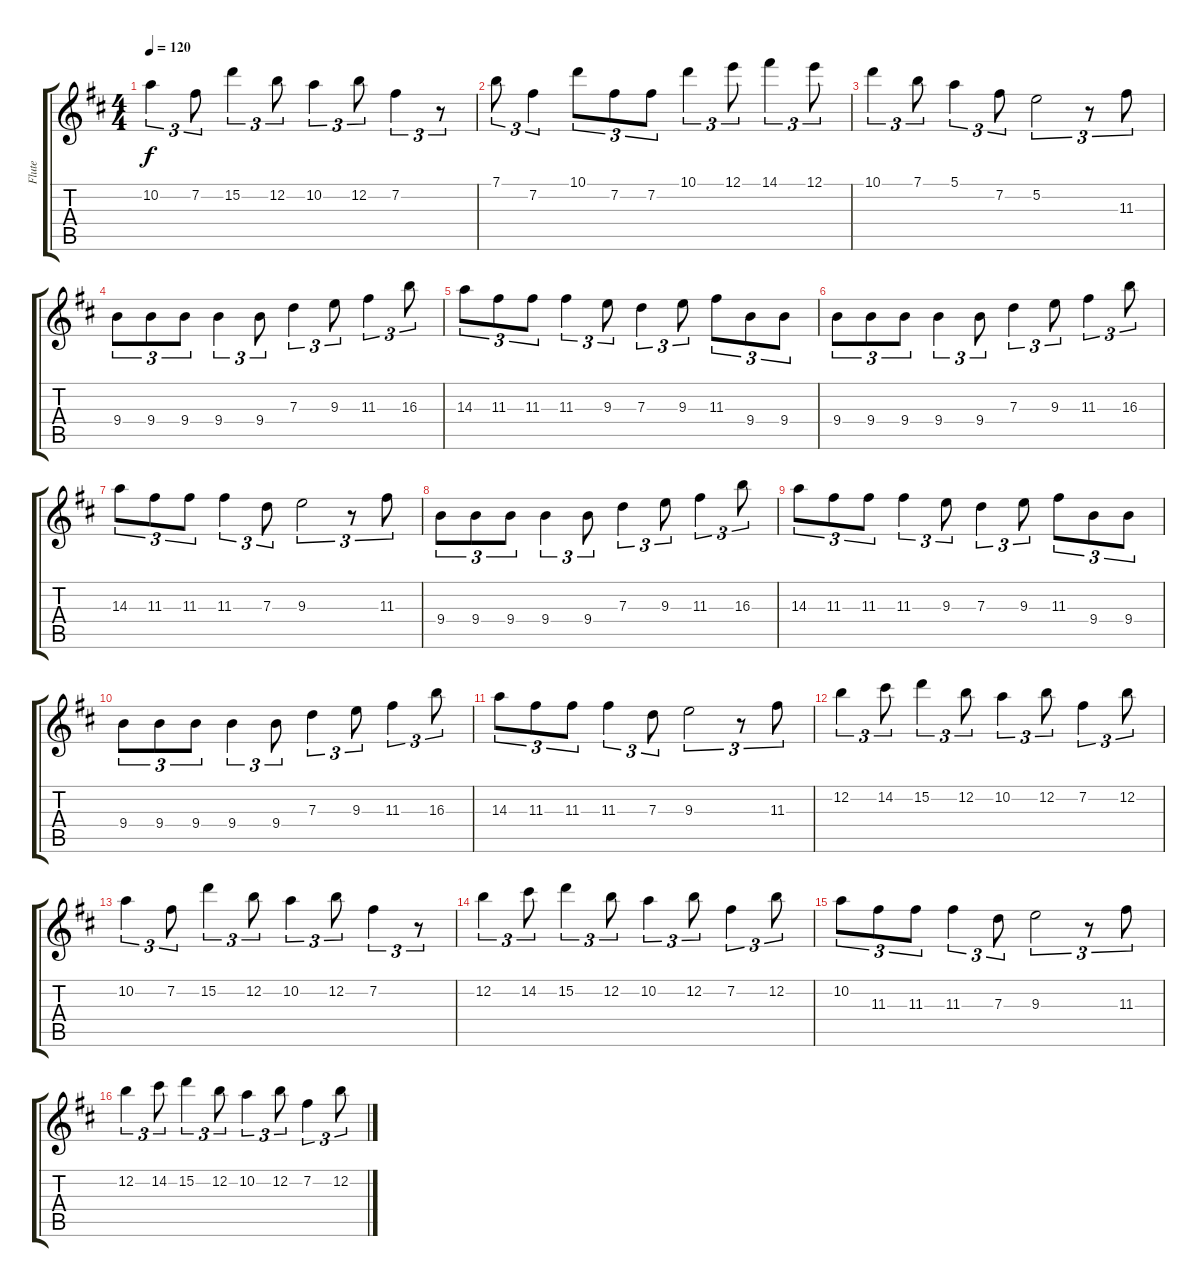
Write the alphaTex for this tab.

\track ("Flute" "Flute") {instrument flute}
\staff {score tabs}
\tuning (E5 B4 G4 D4 A3 E3) {hide}
\ts (4 4)
\tempo 120
\clef g2
\ks bminor
10.2.4{tu (3 2) dy f} 7.2.8{tu (3 2)} 15.2.4{tu (3 2)} 12.2.8{tu (3 2)} 10.2.4{tu (3 2)} 12.2.8{tu (3 2)} 7.2.4{tu (3 2)} r.8{tu (3 2)} |
7.1.8{tu (3 2)} 7.2.4{tu (3 2)} 10.1.8{tu (3 2)} 7.2.8{tu (3 2)} 7.2.8{tu (3 2)} 10.1.4{tu (3 2)} 12.1.8{tu (3 2)} 14.1.4{tu (3 2)} 12.1.8{tu (3 2)} |
10.1.4{tu (3 2)} 7.1.8{tu (3 2)} 5.1.4{tu (3 2)} 7.2.8{tu (3 2)} 5.2.2{tu (3 2)} r.8{tu (3 2)} 11.3.8{tu (3 2)} |
9.4.8{tu (3 2)} 9.4.8{tu (3 2)} 9.4.8{tu (3 2)} 9.4.4{tu (3 2)} 9.4.8{tu (3 2)} 7.3.4{tu (3 2)} 9.3.8{tu (3 2)} 11.3.4{tu (3 2)} 16.3.8{tu (3 2)} |
14.3.8{tu (3 2)} 11.3.8{tu (3 2)} 11.3.8{tu (3 2)} 11.3.4{tu (3 2)} 9.3.8{tu (3 2)} 7.3.4{tu (3 2)} 9.3.8{tu (3 2)} 11.3.8{tu (3 2)} 9.4.8{tu (3 2)} 9.4.8{tu (3 2)} |
9.4.8{tu (3 2)} 9.4.8{tu (3 2)} 9.4.8{tu (3 2)} 9.4.4{tu (3 2)} 9.4.8{tu (3 2)} 7.3.4{tu (3 2)} 9.3.8{tu (3 2)} 11.3.4{tu (3 2)} 16.3.8{tu (3 2)} |
14.3.8{tu (3 2)} 11.3.8{tu (3 2)} 11.3.8{tu (3 2)} 11.3.4{tu (3 2)} 7.3.8{tu (3 2)} 9.3.2{tu (3 2)} r.8{tu (3 2)} 11.3.8{tu (3 2)} |
9.4.8{tu (3 2)} 9.4.8{tu (3 2)} 9.4.8{tu (3 2)} 9.4.4{tu (3 2)} 9.4.8{tu (3 2)} 7.3.4{tu (3 2)} 9.3.8{tu (3 2)} 11.3.4{tu (3 2)} 16.3.8{tu (3 2)} |
14.3.8{tu (3 2)} 11.3.8{tu (3 2)} 11.3.8{tu (3 2)} 11.3.4{tu (3 2)} 9.3.8{tu (3 2)} 7.3.4{tu (3 2)} 9.3.8{tu (3 2)} 11.3.8{tu (3 2)} 9.4.8{tu (3 2)} 9.4.8{tu (3 2)} |
9.4.8{tu (3 2)} 9.4.8{tu (3 2)} 9.4.8{tu (3 2)} 9.4.4{tu (3 2)} 9.4.8{tu (3 2)} 7.3.4{tu (3 2)} 9.3.8{tu (3 2)} 11.3.4{tu (3 2)} 16.3.8{tu (3 2)} |
14.3.8{tu (3 2)} 11.3.8{tu (3 2)} 11.3.8{tu (3 2)} 11.3.4{tu (3 2)} 7.3.8{tu (3 2)} 9.3.2{tu (3 2)} r.8{tu (3 2)} 11.3.8{tu (3 2)} |
12.2.4{tu (3 2)} 14.2.8{tu (3 2)} 15.2.4{tu (3 2)} 12.2.8{tu (3 2)} 10.2.4{tu (3 2)} 12.2.8{tu (3 2)} 7.2.4{tu (3 2)} 12.2.8{tu (3 2)} |
10.2.4{tu (3 2)} 7.2.8{tu (3 2)} 15.2.4{tu (3 2)} 12.2.8{tu (3 2)} 10.2.4{tu (3 2)} 12.2.8{tu (3 2)} 7.2.4{tu (3 2)} r.8{tu (3 2)} |
12.2.4{tu (3 2)} 14.2.8{tu (3 2)} 15.2.4{tu (3 2)} 12.2.8{tu (3 2)} 10.2.4{tu (3 2)} 12.2.8{tu (3 2)} 7.2.4{tu (3 2)} 12.2.8{tu (3 2)} |
10.2.8{tu (3 2)} 11.3.8{tu (3 2)} 11.3.8{tu (3 2)} 11.3.4{tu (3 2)} 7.3.8{tu (3 2)} 9.3.2{tu (3 2)} r.8{tu (3 2)} 11.3.8{tu (3 2)} |
12.2.4{tu (3 2)} 14.2.8{tu (3 2)} 15.2.4{tu (3 2)} 12.2.8{tu (3 2)} 10.2.4{tu (3 2)} 12.2.8{tu (3 2)} 7.2.4{tu (3 2)} 12.2.8{tu (3 2)}
